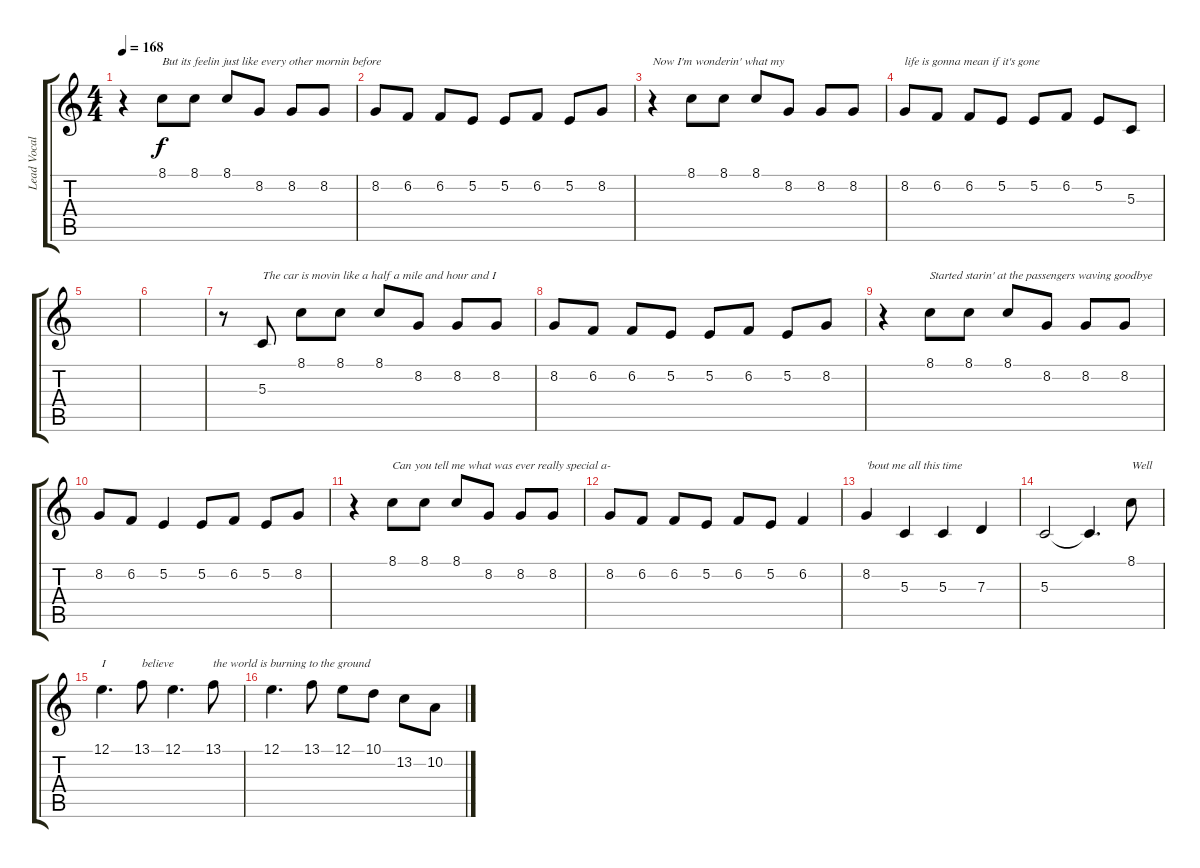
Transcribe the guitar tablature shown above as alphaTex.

\track ("Lead Vocals" "Lead Vocal") {instrument acousticgrandpiano}
\staff {score tabs}
\tuning (E4 B3 G3 D3 A2 E2) {hide}
\ts (4 4)
\tempo 168
\clef g2
\ks c
r.4{dy f} 8.1.8{txt "But its feelin just like every other mornin before"} 8.1.8 8.1.8 8.2.8 8.2.8 8.2.8 |
8.2.8 6.2.8 6.2.8 5.2.8 5.2.8 6.2.8 5.2.8 8.2.8 |
r.4{txt "Now I'm wonderin' what my"} 8.1.8 8.1.8 8.1.8 8.2.8 8.2.8 8.2.8 |
8.2.8{txt "life is gonna mean if it's gone"} 6.2.8 6.2.8 5.2.8 5.2.8 6.2.8 5.2.8 5.3.8 |
|
|
r.8 5.3.8{txt "The car is movin like a half a mile and hour and I"} 8.1.8 8.1.8 8.1.8 8.2.8 8.2.8 8.2.8 |
8.2.8 6.2.8 6.2.8 5.2.8 5.2.8 6.2.8 5.2.8 8.2.8 |
r.4 8.1.8{txt "Started starin' at the passengers waving goodbye"} 8.1.8 8.1.8 8.2.8 8.2.8 8.2.8 |
8.2.8 6.2.8 5.2.4 5.2.8 6.2.8 5.2.8 8.2.8 |
r.4 8.1.8{txt "Can you tell me what was ever really special a-"} 8.1.8 8.1.8 8.2.8 8.2.8 8.2.8 |
8.2.8 6.2.8 6.2.8 5.2.8 6.2.8 5.2.8 6.2.4 |
8.2.4{txt "'bout me all this time"} 5.3.4 5.3.4 7.3.4 |
5.3.2 5.3{t}.4{d} 8.1.8{txt "Well"} |
12.1.4{d txt "I"} 13.1.8{txt "believe"} 12.1.4{d} 13.1.8{txt "the world is burning to the ground"} |
12.1.4{d} 13.1.8 12.1.8 10.1.8 13.2.8 10.2.8
